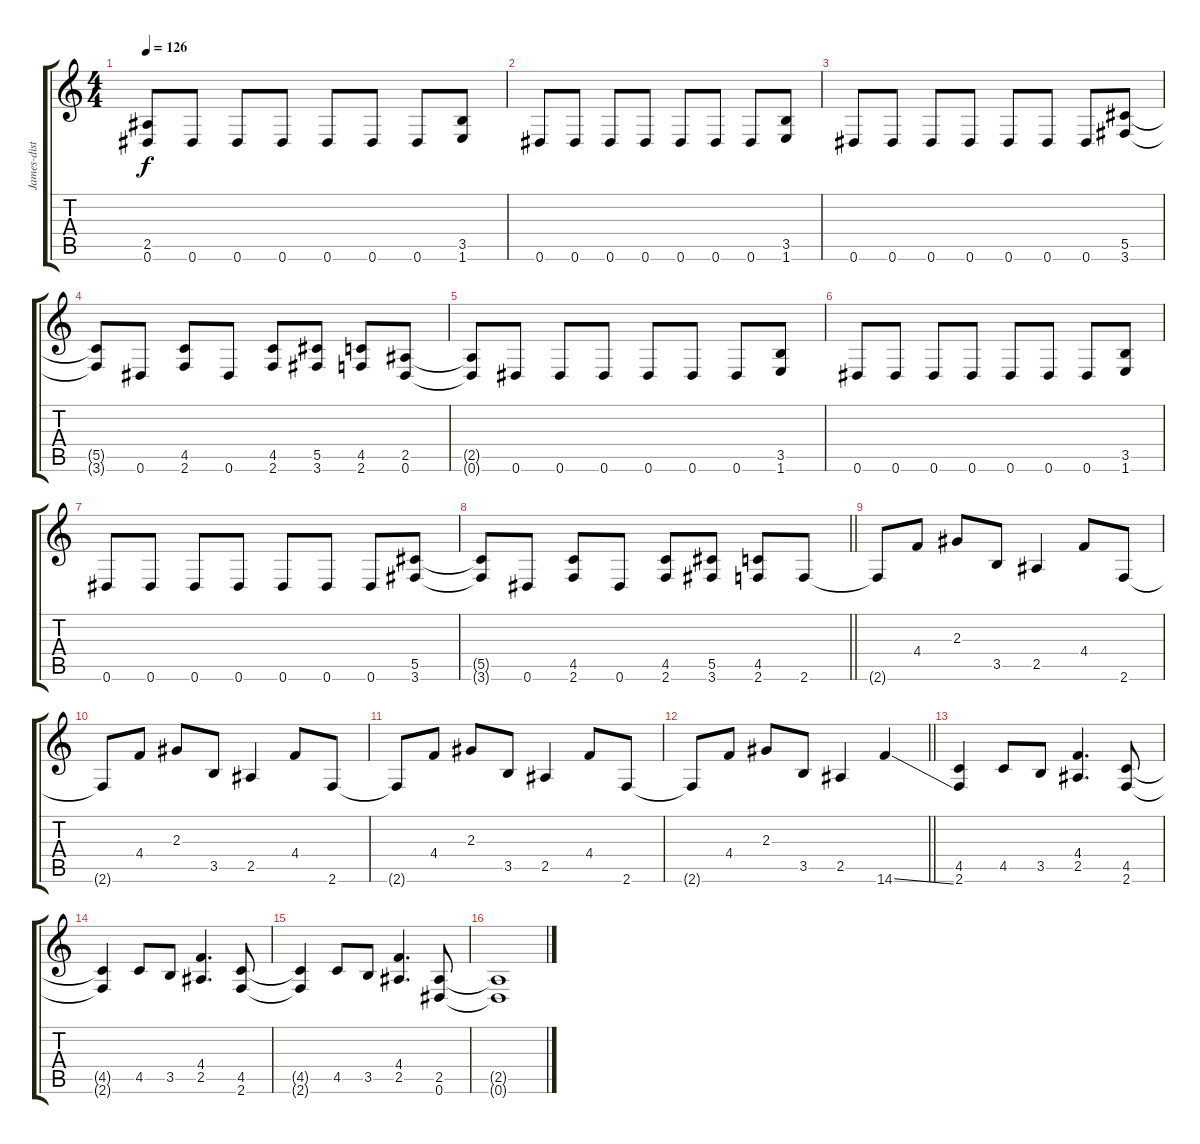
\track ("James-dist" "James-dist") {instrument distortionguitar}
\staff {score tabs}
\tuning (Eb4 Bb3 Gb3 Db3 Ab2 Eb2) {hide}
\ts (4 4)
\tempo 126
\clef g2
\ks c
(2.5{t} 0.6{t}).8{dy f} 0.6.8 0.6.8 0.6.8 0.6.8 0.6.8 0.6.8 (3.5 1.6).8 |
0.6.8 0.6.8 0.6.8 0.6.8 0.6.8 0.6.8 0.6.8 (3.5 1.6).8 |
0.6.8 0.6.8 0.6.8 0.6.8 0.6.8 0.6.8 0.6.8 (5.5 3.6).8 |
(5.5{t} 3.6{t}).8 0.6.8 (4.5 2.6).8 0.6.8 (4.5 2.6).8 (5.5 3.6).8 (4.5 2.6).8 (2.5 0.6).8 |
(2.5{t} 0.6{t}).8 0.6.8 0.6.8 0.6.8 0.6.8 0.6.8 0.6.8 (3.5 1.6).8 |
0.6.8 0.6.8 0.6.8 0.6.8 0.6.8 0.6.8 0.6.8 (3.5 1.6).8 |
0.6.8 0.6.8 0.6.8 0.6.8 0.6.8 0.6.8 0.6.8 (5.5 3.6).8 |
\barLineRight lightlight
(5.5{t} 3.6{t}).8 0.6.8 (4.5 2.6).8 0.6.8 (4.5 2.6).8 (5.5 3.6).8 (4.5 2.6).8 2.6.8 |
2.6{t}.8 4.4.8 2.3.8 3.5.8 2.5.4 4.4.8 2.6.8 |
2.6{t}.8 4.4.8 2.3.8 3.5.8 2.5.4 4.4.8 2.6.8 |
2.6{t}.8 4.4.8 2.3.8 3.5.8 2.5.4 4.4.8 2.6.8 |
\barLineRight lightlight
2.6{t}.8 4.4.8 2.3.8 3.5.8 2.5.4 14.6{ss}.4 |
(4.5 2.6).4 4.5.8 3.5.8 (4.4 2.5).4{d} (4.5 2.6).8 |
(4.5{t} 2.6{t}).4 4.5.8 3.5.8 (4.4 2.5).4{d} (4.5 2.6).8 |
(4.5{t} 2.6{t}).4 4.5.8 3.5.8 (4.4 2.5).4{d} (2.5 0.6).8 |
(2.5{t} 0.6{t}).1
